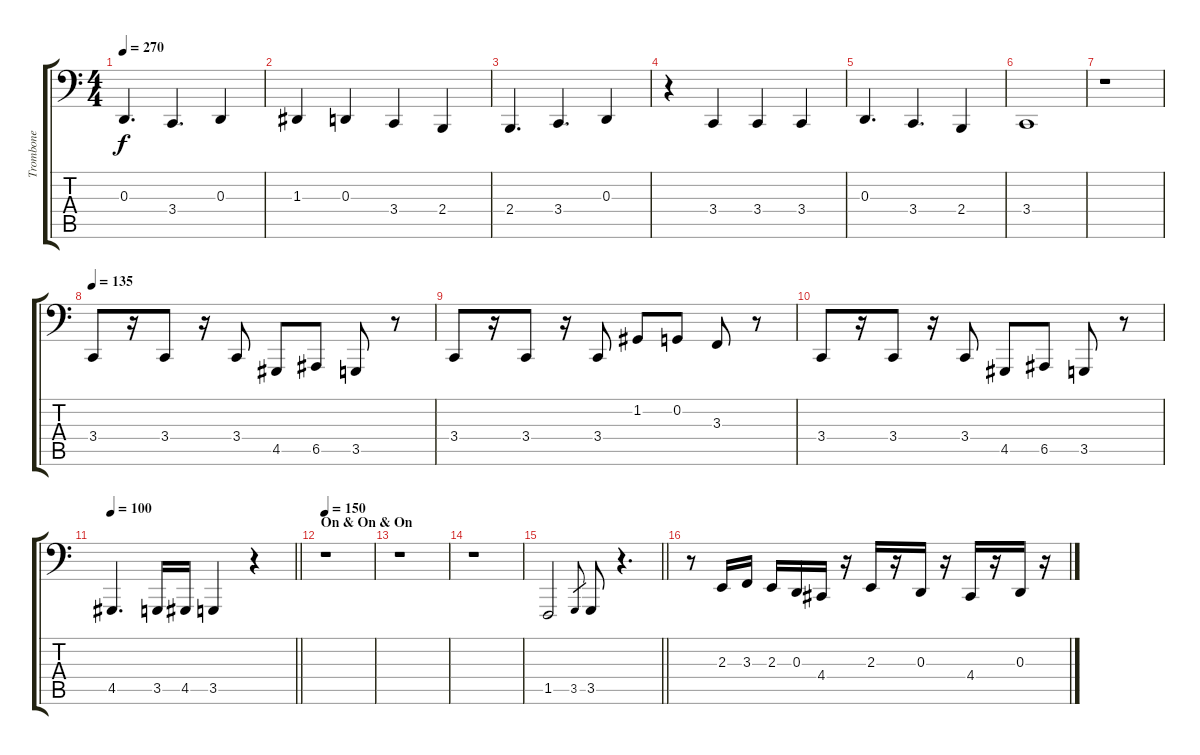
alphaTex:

\track ("Trombone" "Trombone") {instrument trombone}
\staff {score tabs}
\tuning (C3 G2 D2 A1 E1 B0) {hide}
\ts (4 4)
\tempo 270
\clef f4
\ks c
0.3.4{d dy f} 3.4.4{d} 0.3.4 |
1.3.4 0.3.4 3.4.4 2.4.4 |
2.4.4{d} 3.4.4{d} 0.3.4 |
r.4 3.4.4 3.4.4 3.4.4 |
0.3.4{d} 3.4.4{d} 2.4.4 |
3.4.1 |
r.1 |
\tempo 135
3.4.8 r.16 3.4.8 r.16 3.4.8 4.5.8 6.5.8 3.5.8 r.8 |
3.4.8 r.16 3.4.8 r.16 3.4.8 1.2.8 0.2.8 3.3.8 r.8 |
3.4.8 r.16 3.4.8 r.16 3.4.8 4.5.8 6.5.8 3.5.8 r.8 |
\tempo 100
\barLineRight lightlight
4.5.4{d} 3.5.16 4.5.16 3.5.4 r.4 |
\section ("" "On & On & On")
\tempo 150
r.1 |
r.1 |
r.1 |
\barLineRight lightlight
1.5.2 3.5.8{gr} 3.5.8 r.4{d} |
r.8 2.3.16 3.3.16 2.3.16 0.3.16 4.4.16 r.16 2.3.16 r.16 0.3.16 r.16 4.4.16 r.16 0.3.16 r.16
